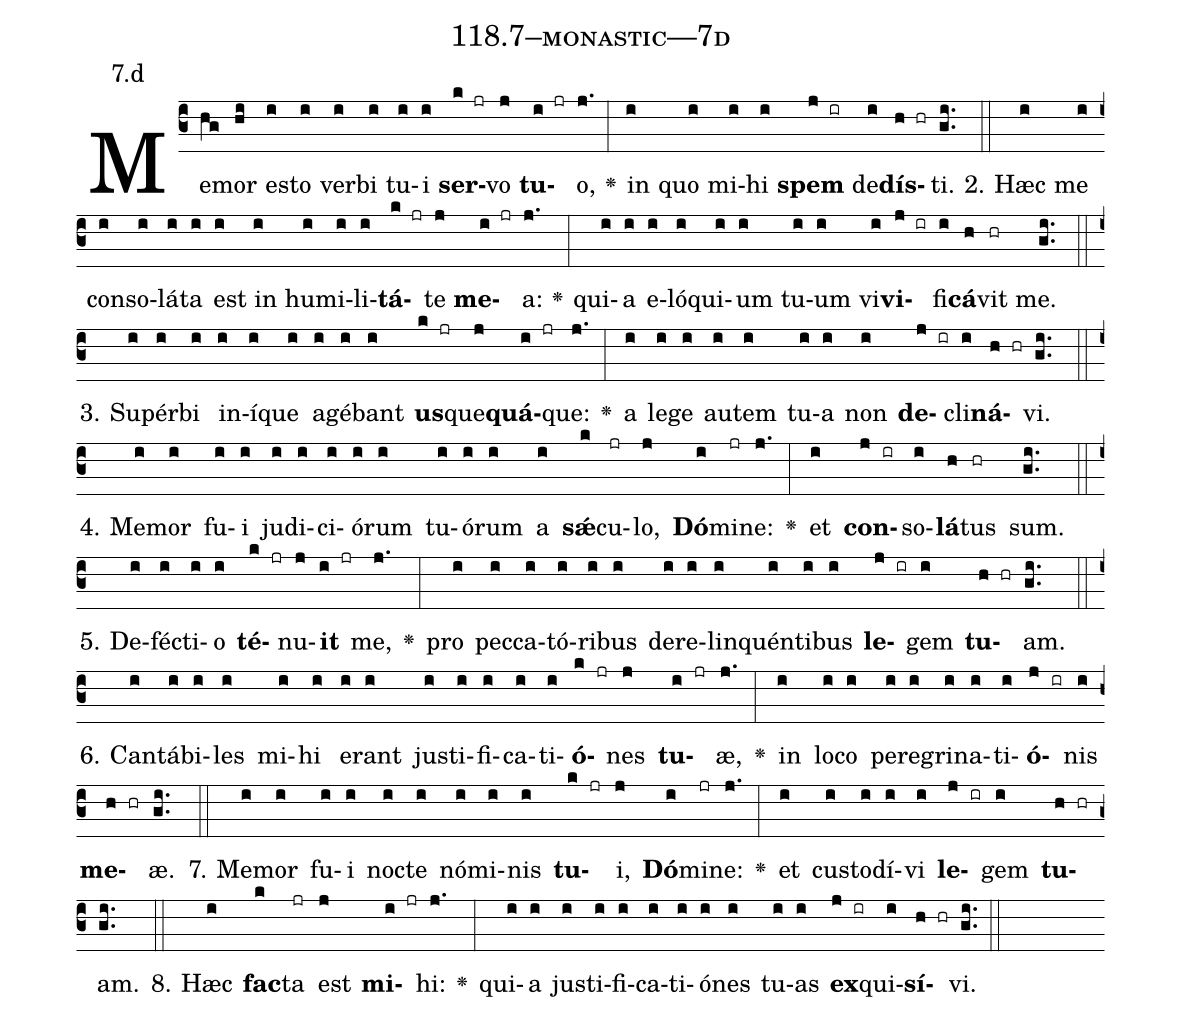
name: 118.7--monastic---7d;
annotation: 7.d;
%%
(c3)Me(hg)mor(hi) es(i)to(i) ver(i)bi(i) tu(i)i(i) <b>ser</b>(k jr)vo(j) <b>tu</b>(i jr)o,(j.) <v>\greheightstar</v>(:) in(i) quo(i) mi(i)hi(i) <b>spem</b>(j ir) de(i)<b>dís</b>(h hr)ti.(gi..) (::)
2. Hæc(i) me(i) con(i)so(i)lá(i)ta(i) est(i) in(i) hu(i)mi(i)li(i)<b>tá</b>(k jr)te(j) <b>me</b>(i jr)a:(j.) <v>\greheightstar</v>(:) qui(i)a(i) e(i)ló(i)qui(i)um(i) tu(i)um(i) vi(i)<b>vi</b>(j ir)fi(i)<b>cá</b>(h)vit(hr) me.(gi..) (::)
3. Su(i)pér(i)bi(i) in(i)í(i)que(i) a(i)gé(i)bant(i) <b>us</b>(k jr)que(j)<b>quá</b>(i jr)que:(j.) <v>\greheightstar</v>(:) a(i) le(i)ge(i) au(i)tem(i) tu(i)a(i) non(i) <b>de</b>(j ir)cli(i)<b>ná</b>(h hr)vi.(gi..) (::)
4. Me(i)mor(i) fu(i)i(i) ju(i)di(i)ci(i)ó(i)rum(i) tu(i)ó(i)rum(i) a(i) <b>sǽ</b>(k)cu(jr)lo,(j) <b>Dó</b>(i)mi(jr)ne:(j.) <v>\greheightstar</v>(:) et(i) <b>con</b>(j ir)so(i)<b>lá</b>(h)tus(hr) sum.(gi..) (::)
5. De(i)féc(i)ti(i)o(i) <b>té</b>(k jr)nu(j)<b>it</b>(i jr) me,(j.) <v>\greheightstar</v>(:) pro(i) pec(i)ca(i)tó(i)ri(i)bus(i) de(i)re(i)lin(i)quén(i)ti(i)bus(i) <b>le</b>(j ir)gem(i) <b>tu</b>(h hr)am.(gi..) (::)
6. Can(i)tá(i)bi(i)les(i) mi(i)hi(i) e(i)rant(i) jus(i)ti(i)fi(i)ca(i)ti(i)<b>ó</b>(k jr)nes(j) <b>tu</b>(i jr)æ,(j.) <v>\greheightstar</v>(:) in(i) lo(i)co(i) per(i)e(i)gri(i)na(i)ti(i)<b>ó</b>(j ir)nis(i) <b>me</b>(h hr)æ.(gi..) (::)
7. Me(i)mor(i) fu(i)i(i) noc(i)te(i) nó(i)mi(i)nis(i) <b>tu</b>(k jr)i,(j) <b>Dó</b>(i)mi(jr)ne:(j.) <v>\greheightstar</v>(:) et(i) cus(i)to(i)dí(i)vi(i) <b>le</b>(j ir)gem(i) <b>tu</b>(h hr)am.(gi..) (::)
8. Hæc(i) <b>fac</b>(k)ta(jr) est(j) <b>mi</b>(i jr)hi:(j.) <v>\greheightstar</v>(:) qui(i)a(i) jus(i)ti(i)fi(i)ca(i)ti(i)ó(i)nes(i) tu(i)as(i) <b>ex</b>(j ir)qui(i)<b>sí</b>(h hr)vi.(gi..) (::)
